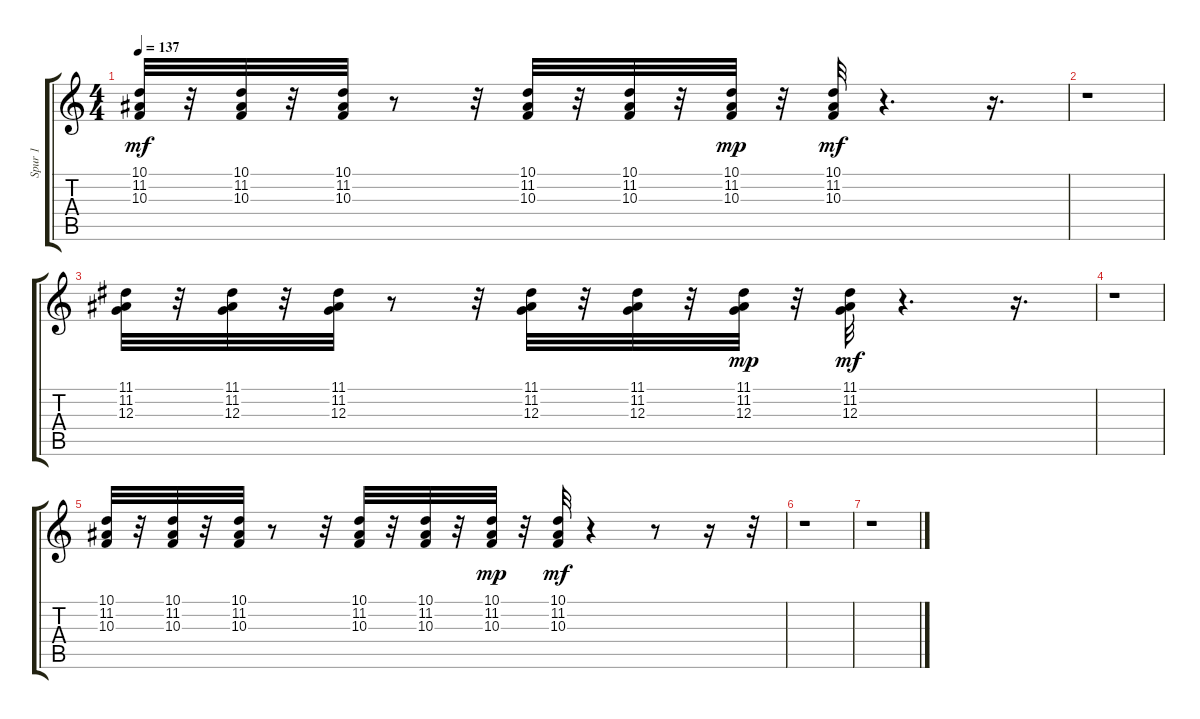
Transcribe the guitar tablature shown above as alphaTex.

\track ("Spur 1" "Spur 1") {instrument brasssection}
\staff {score tabs}
\tuning (E4 B3 G3 D3 A2 E2) {hide}
\ts (4 4)
\tempo 137
\clef g2
\ks c
(10.1 11.2 10.3).32{dy mf} r.32 (10.1 11.2 10.3).32 r.32 (10.1 11.2 10.3).32 r.8 r.32 (10.1 11.2 10.3).32 r.32 (10.1 11.2 10.3).32 r.32 (10.1 11.2 10.3).32{dy mp} r.32 (10.1 11.2 10.3).32{dy mf} r.4{d} r.16{d} |
r.1 |
(11.1 11.2 12.3).32 r.32 (11.1 11.2 12.3).32 r.32 (11.1 11.2 12.3).32 r.8 r.32 (11.1 11.2 12.3).32 r.32 (11.1 11.2 12.3).32 r.32 (11.1 11.2 12.3).32{dy mp} r.32 (11.1 11.2 12.3).32{dy mf} r.4{d} r.16{d} |
r.1 |
(10.1 11.2 10.3).32 r.32 (10.1 11.2 10.3).32 r.32 (10.1 11.2 10.3).32 r.8 r.32 (10.1 11.2 10.3).32 r.32 (10.1 11.2 10.3).32 r.32 (10.1 11.2 10.3).32{dy mp} r.32 (10.1 11.2 10.3).32{dy mf} r.4 r.8 r.16 r.32 |
r.1 |
r.1
